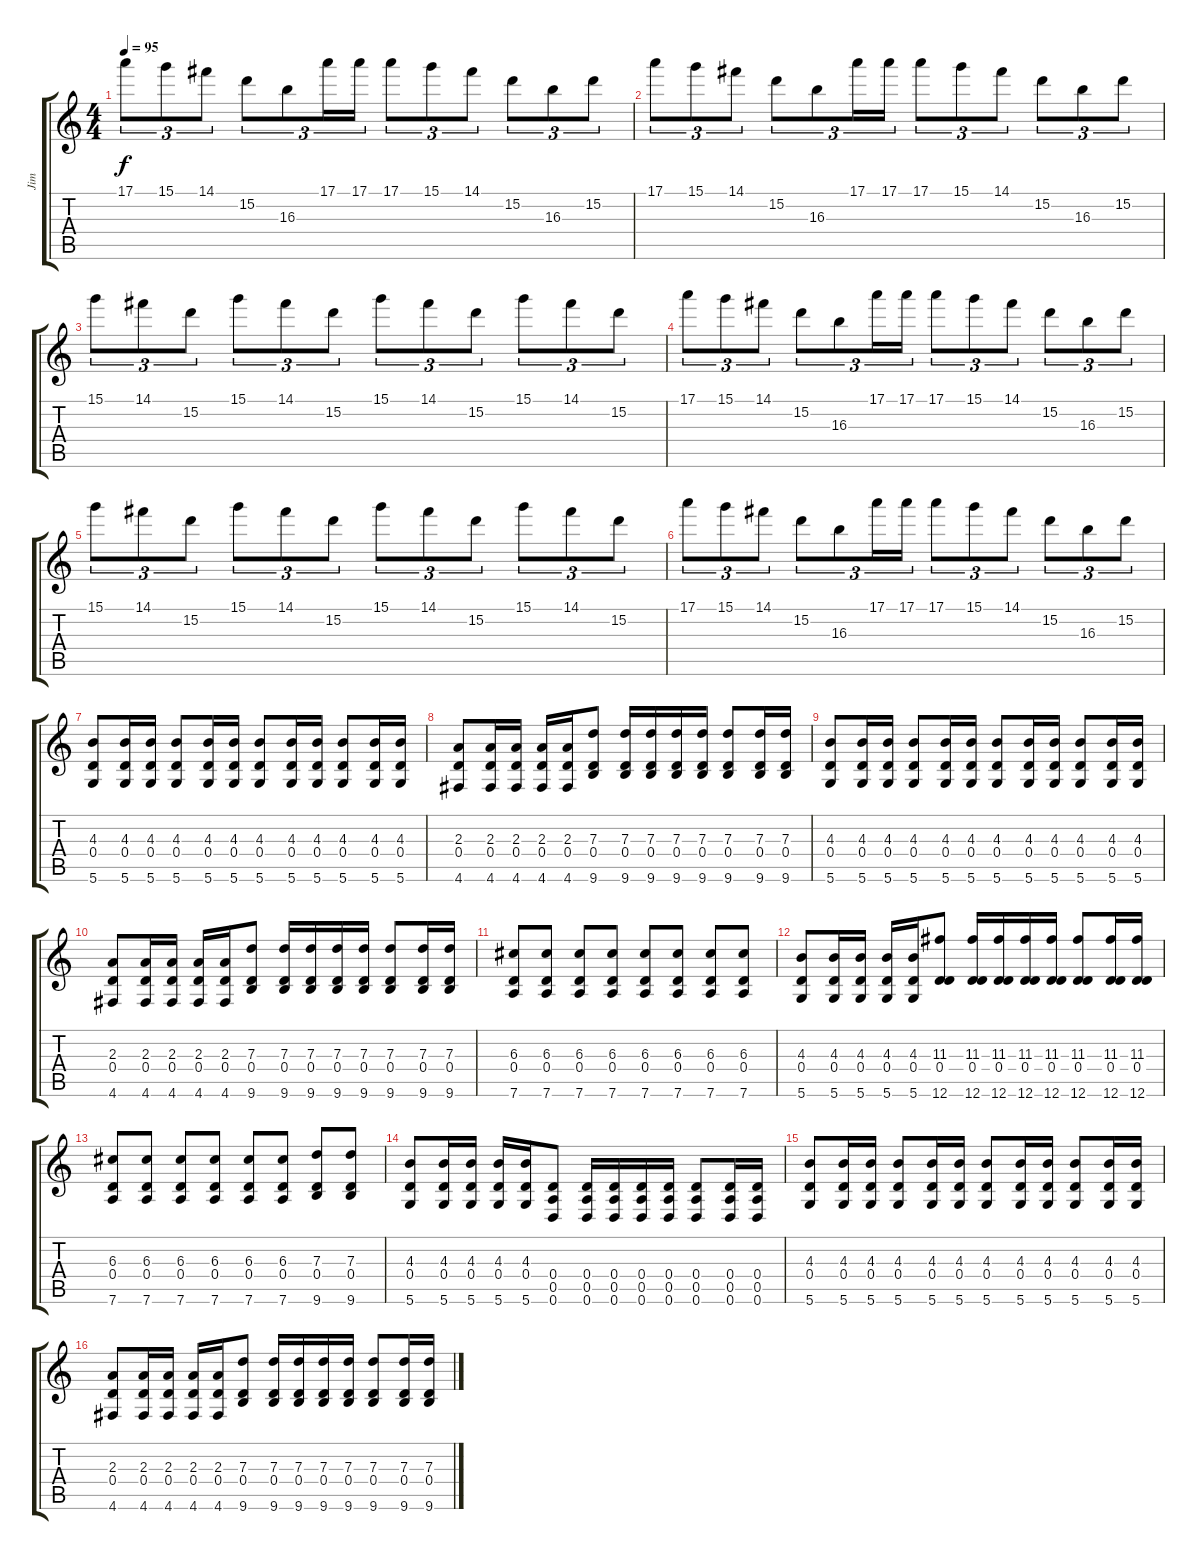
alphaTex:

\track ("Jim" "Jim") {instrument electricguitarjazz}
\staff {score tabs}
\tuning (E4 B3 G3 D3 A2 D2) {hide}
\ts (4 4)
\tempo 95
\clef g2
\ks c
17.1.8{tu (3 2) dy f} 15.1.8{tu (3 2)} 14.1.8{tu (3 2)} 15.2.8{tu (3 2)} 16.3.8{tu (3 2)} 17.1.16{tu (3 2)} 17.1.16{tu (3 2)} 17.1.8{tu (3 2)} 15.1.8{tu (3 2)} 14.1.8{tu (3 2)} 15.2.8{tu (3 2)} 16.3.8{tu (3 2)} 15.2.8{tu (3 2)} |
17.1.8{tu (3 2)} 15.1.8{tu (3 2)} 14.1.8{tu (3 2)} 15.2.8{tu (3 2)} 16.3.8{tu (3 2)} 17.1.16{tu (3 2)} 17.1.16{tu (3 2)} 17.1.8{tu (3 2)} 15.1.8{tu (3 2)} 14.1.8{tu (3 2)} 15.2.8{tu (3 2)} 16.3.8{tu (3 2)} 15.2.8{tu (3 2)} |
15.1.8{tu (3 2)} 14.1.8{tu (3 2)} 15.2.8{tu (3 2)} 15.1.8{tu (3 2)} 14.1.8{tu (3 2)} 15.2.8{tu (3 2)} 15.1.8{tu (3 2)} 14.1.8{tu (3 2)} 15.2.8{tu (3 2)} 15.1.8{tu (3 2)} 14.1.8{tu (3 2)} 15.2.8{tu (3 2)} |
17.1.8{tu (3 2)} 15.1.8{tu (3 2)} 14.1.8{tu (3 2)} 15.2.8{tu (3 2)} 16.3.8{tu (3 2)} 17.1.16{tu (3 2)} 17.1.16{tu (3 2)} 17.1.8{tu (3 2)} 15.1.8{tu (3 2)} 14.1.8{tu (3 2)} 15.2.8{tu (3 2)} 16.3.8{tu (3 2)} 15.2.8{tu (3 2)} |
15.1.8{tu (3 2)} 14.1.8{tu (3 2)} 15.2.8{tu (3 2)} 15.1.8{tu (3 2)} 14.1.8{tu (3 2)} 15.2.8{tu (3 2)} 15.1.8{tu (3 2)} 14.1.8{tu (3 2)} 15.2.8{tu (3 2)} 15.1.8{tu (3 2)} 14.1.8{tu (3 2)} 15.2.8{tu (3 2)} |
17.1.8{tu (3 2)} 15.1.8{tu (3 2)} 14.1.8{tu (3 2)} 15.2.8{tu (3 2)} 16.3.8{tu (3 2)} 17.1.16{tu (3 2)} 17.1.16{tu (3 2)} 17.1.8{tu (3 2)} 15.1.8{tu (3 2)} 14.1.8{tu (3 2)} 15.2.8{tu (3 2)} 16.3.8{tu (3 2)} 15.2.8{tu (3 2)} |
(4.3 0.4 5.6).8 (4.3 0.4 5.6).16 (4.3 0.4 5.6).16 (4.3 0.4 5.6).8 (4.3 0.4 5.6).16 (4.3 0.4 5.6).16 (4.3 0.4 5.6).8 (4.3 0.4 5.6).16 (4.3 0.4 5.6).16 (4.3 0.4 5.6).8 (4.3 0.4 5.6).16 (4.3 0.4 5.6).16 |
(2.3 0.4 4.6).8 (2.3 0.4 4.6).16 (2.3 0.4 4.6).16 (2.3 0.4 4.6).16 (2.3 0.4 4.6).16 (7.3 0.4 9.6).8 (7.3 0.4 9.6).16 (7.3 0.4 9.6).16 (7.3 0.4 9.6).16 (7.3 0.4 9.6).16 (7.3 0.4 9.6).8 (7.3 0.4 9.6).16 (7.3 0.4 9.6).16 |
(4.3 0.4 5.6).8 (4.3 0.4 5.6).16 (4.3 0.4 5.6).16 (4.3 0.4 5.6).8 (4.3 0.4 5.6).16 (4.3 0.4 5.6).16 (4.3 0.4 5.6).8 (4.3 0.4 5.6).16 (4.3 0.4 5.6).16 (4.3 0.4 5.6).8 (4.3 0.4 5.6).16 (4.3 0.4 5.6).16 |
(2.3 0.4 4.6).8 (2.3 0.4 4.6).16 (2.3 0.4 4.6).16 (2.3 0.4 4.6).16 (2.3 0.4 4.6).16 (7.3 0.4 9.6).8 (7.3 0.4 9.6).16 (7.3 0.4 9.6).16 (7.3 0.4 9.6).16 (7.3 0.4 9.6).16 (7.3 0.4 9.6).8 (7.3 0.4 9.6).16 (7.3 0.4 9.6).16 |
(6.3 0.4 7.6).8 (6.3 0.4 7.6).8 (6.3 0.4 7.6).8 (6.3 0.4 7.6).8 (6.3 0.4 7.6).8 (6.3 0.4 7.6).8 (6.3 0.4 7.6).8 (6.3 0.4 7.6).8 |
(4.3 0.4 5.6).8 (4.3 0.4 5.6).16 (4.3 0.4 5.6).16 (4.3 0.4 5.6).16 (4.3 0.4 5.6).16 (11.3 0.4 12.6).8 (11.3 0.4 12.6).16 (11.3 0.4 12.6).16 (11.3 0.4 12.6).16 (11.3 0.4 12.6).16 (11.3 0.4 12.6).8 (11.3 0.4 12.6).16 (11.3 0.4 12.6).16 |
(6.3 0.4 7.6).8 (6.3 0.4 7.6).8 (6.3 0.4 7.6).8 (6.3 0.4 7.6).8 (6.3 0.4 7.6).8 (6.3 0.4 7.6).8 (7.3 0.4 9.6).8 (7.3 0.4 9.6).8 |
(4.3 0.4 5.6).8 (4.3 0.4 5.6).16 (4.3 0.4 5.6).16 (4.3 0.4 5.6).16 (4.3 0.4 5.6).16 (0.4 0.5 0.6).8 (0.4 0.5 0.6).16 (0.4 0.5 0.6).16 (0.4 0.5 0.6).16 (0.4 0.5 0.6).16 (0.4 0.5 0.6).8 (0.4 0.5 0.6).16 (0.4 0.5 0.6).16 |
(4.3 0.4 5.6).8{volume 13} (4.3 0.4 5.6).16 (4.3 0.4 5.6).16 (4.3 0.4 5.6).8 (4.3 0.4 5.6).16 (4.3 0.4 5.6).16 (4.3 0.4 5.6).8 (4.3 0.4 5.6).16 (4.3 0.4 5.6).16 (4.3 0.4 5.6).8 (4.3 0.4 5.6).16 (4.3 0.4 5.6).16 |
(2.3 0.4 4.6).8 (2.3 0.4 4.6).16 (2.3 0.4 4.6).16 (2.3 0.4 4.6).16 (2.3 0.4 4.6).16 (7.3 0.4 9.6).8 (7.3 0.4 9.6).16 (7.3 0.4 9.6).16 (7.3 0.4 9.6).16 (7.3 0.4 9.6).16 (7.3 0.4 9.6).8 (7.3 0.4 9.6).16 (7.3 0.4 9.6).16
